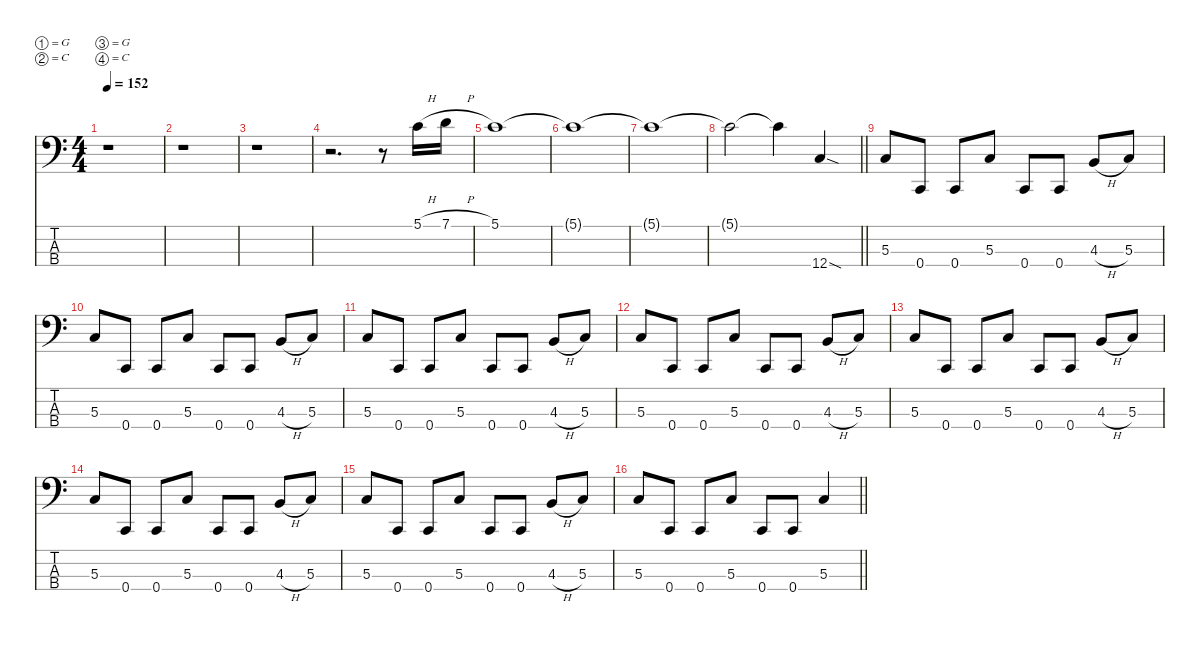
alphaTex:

\defaultSystemsLayout 4
\hideDynamics
\bracketExtendMode nobrackets
\singleTrackTrackNamePolicy hidden
\multiTrackTrackNamePolicy hidden
\firstSystemTrackNameMode fullname
\firstSystemTrackNameOrientation horizontal
\otherSystemsTrackNameOrientation horizontal
\track ("Bass" "el.bs.") {defaultSystemsLayout 8 instrument electricbassfinger}
\staff {score tabs}
\tuning (G2 C2 G1 C1)
\ts (4 4)
\beaming (8 2 2 2 2)
\tempo 152
\clef f4
\ks c
r.1{dy f instrument electricbassfinger beam Down} |
r.1{beam Down} |
r.1{beam Down} |
r.2{d beam Down} r.8{beam Down} 5.1{h}.16{beam Down} 7.1{h}.16{beam Down} |
5.1.1{beam Down} |
5.1{t}.1{beam Down} |
5.1{t}.1{dy mf beam Down} |
\barLineRight lightlight
5.1{t}.2{dy f beam Down} 5.1{t}.4{beam Down} 12.4{sod}.4{beam Up} |
5.3.8{beam Up} 0.4.8{beam Up} 0.4.8{beam Up} 5.3.8{beam Up} 0.4.8{beam Up} 0.4.8{beam Up} 4.3{h}.8{beam Up} 5.3.8{beam Up} |
5.3.8{beam Up} 0.4.8{beam Up} 0.4.8{beam Up} 5.3.8{beam Up} 0.4.8{beam Up} 0.4.8{beam Up} 4.3{h}.8{beam Up} 5.3.8{beam Up} |
5.3.8{beam Up} 0.4.8{beam Up} 0.4.8{beam Up} 5.3.8{beam Up} 0.4.8{beam Up} 0.4.8{beam Up} 4.3{h}.8{beam Up} 5.3.8{beam Up} |
5.3.8{beam Up} 0.4.8{beam Up} 0.4.8{beam Up} 5.3.8{beam Up} 0.4.8{beam Up} 0.4.8{beam Up} 4.3{h}.8{beam Up} 5.3.8{beam Up} |
5.3.8{beam Up} 0.4.8{beam Up} 0.4.8{beam Up} 5.3.8{beam Up} 0.4.8{beam Up} 0.4.8{beam Up} 4.3{h}.8{beam Up} 5.3.8{beam Up} |
5.3.8{beam Up} 0.4.8{beam Up} 0.4.8{beam Up} 5.3.8{beam Up} 0.4.8{beam Up} 0.4.8{beam Up} 4.3{h}.8{beam Up} 5.3.8{beam Up} |
5.3.8{beam Up} 0.4.8{beam Up} 0.4.8{beam Up} 5.3.8{beam Up} 0.4.8{beam Up} 0.4.8{beam Up} 4.3{h}.8{beam Up} 5.3.8{beam Up} |
\barLineRight lightlight
5.3.8{beam Up} 0.4.8{beam Up} 0.4.8{beam Up} 5.3.8{beam Up} 0.4.8{beam Up} 0.4.8{beam Up} 5.3.4{beam Up}
